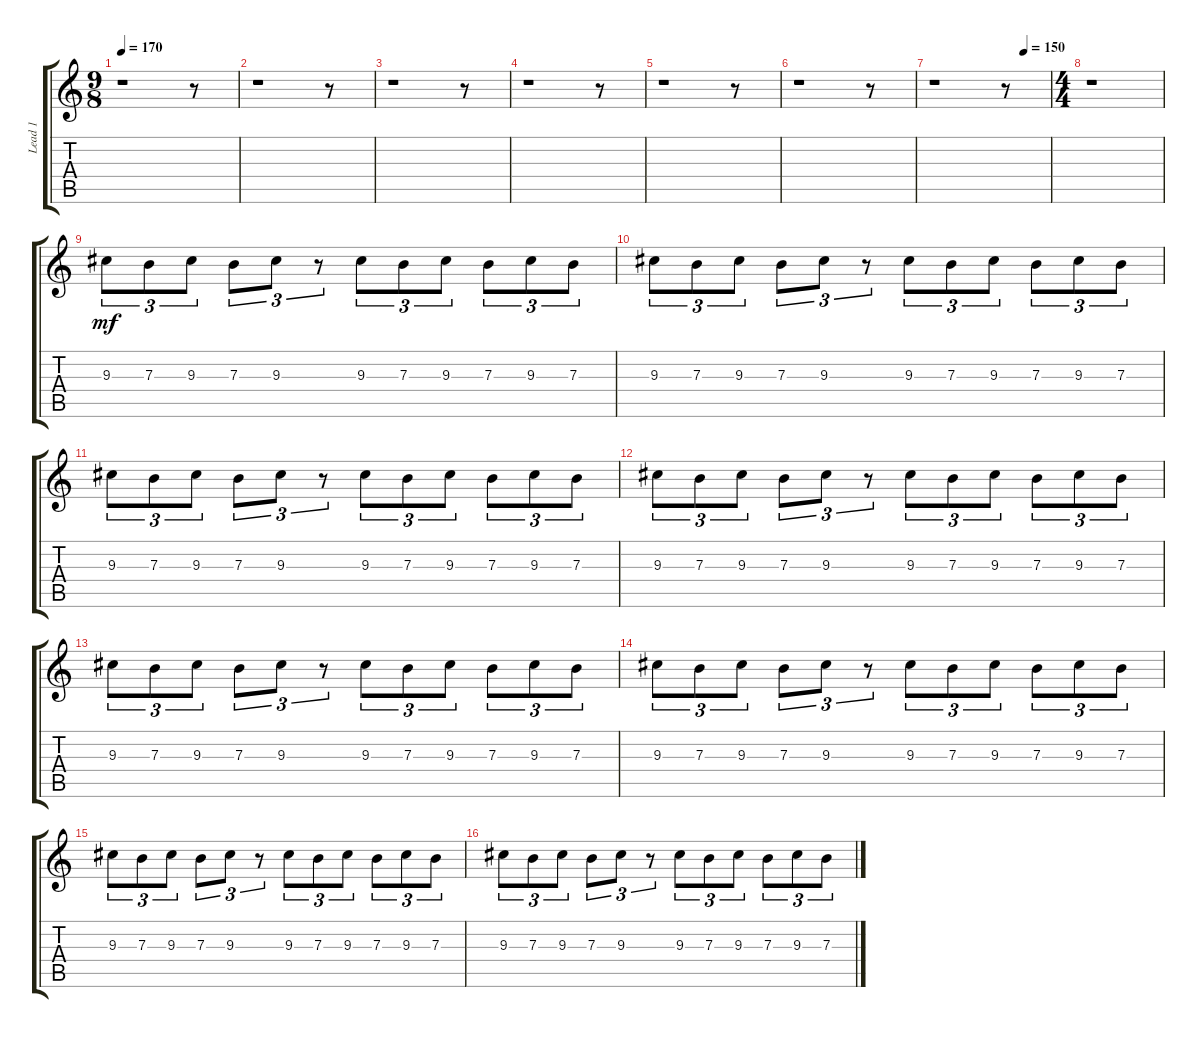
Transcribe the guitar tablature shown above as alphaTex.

\track ("Lead 1" "Lead 1") {instrument distortionguitar}
\staff {score tabs}
\tuning (Db4 Ab3 E3 B2 Gb2 Db2) {hide}
\ts (9 8)
\tempo 170
\clef g2
\ks c
r.1{dy mf} r.8 |
r.1 r.8 |
r.1 r.8 |
r.1 r.8 |
r.1 r.8 |
r.1 r.8 |
\tempo (150 0.7777777777777778)
r.1 r.8 |
\ts (4 4)
r.1 |
9.3.8{tu (3 2)} 7.3.8{tu (3 2)} 9.3.8{tu (3 2)} 7.3.8{tu (3 2)} 9.3.8{tu (3 2)} r.8{tu (3 2)} 9.3.8{tu (3 2)} 7.3.8{tu (3 2)} 9.3.8{tu (3 2)} 7.3.8{tu (3 2)} 9.3.8{tu (3 2)} 7.3.8{tu (3 2)} |
9.3.8{tu (3 2)} 7.3.8{tu (3 2)} 9.3.8{tu (3 2)} 7.3.8{tu (3 2)} 9.3.8{tu (3 2)} r.8{tu (3 2)} 9.3.8{tu (3 2)} 7.3.8{tu (3 2)} 9.3.8{tu (3 2)} 7.3.8{tu (3 2)} 9.3.8{tu (3 2)} 7.3.8{tu (3 2)} |
9.3.8{tu (3 2)} 7.3.8{tu (3 2)} 9.3.8{tu (3 2)} 7.3.8{tu (3 2)} 9.3.8{tu (3 2)} r.8{tu (3 2)} 9.3.8{tu (3 2)} 7.3.8{tu (3 2)} 9.3.8{tu (3 2)} 7.3.8{tu (3 2)} 9.3.8{tu (3 2)} 7.3.8{tu (3 2)} |
9.3.8{tu (3 2)} 7.3.8{tu (3 2)} 9.3.8{tu (3 2)} 7.3.8{tu (3 2)} 9.3.8{tu (3 2)} r.8{tu (3 2)} 9.3.8{tu (3 2)} 7.3.8{tu (3 2)} 9.3.8{tu (3 2)} 7.3.8{tu (3 2)} 9.3.8{tu (3 2)} 7.3.8{tu (3 2)} |
9.3.8{tu (3 2)} 7.3.8{tu (3 2)} 9.3.8{tu (3 2)} 7.3.8{tu (3 2)} 9.3.8{tu (3 2)} r.8{tu (3 2)} 9.3.8{tu (3 2)} 7.3.8{tu (3 2)} 9.3.8{tu (3 2)} 7.3.8{tu (3 2)} 9.3.8{tu (3 2)} 7.3.8{tu (3 2)} |
9.3.8{tu (3 2)} 7.3.8{tu (3 2)} 9.3.8{tu (3 2)} 7.3.8{tu (3 2)} 9.3.8{tu (3 2)} r.8{tu (3 2)} 9.3.8{tu (3 2)} 7.3.8{tu (3 2)} 9.3.8{tu (3 2)} 7.3.8{tu (3 2)} 9.3.8{tu (3 2)} 7.3.8{tu (3 2)} |
9.3.8{tu (3 2)} 7.3.8{tu (3 2)} 9.3.8{tu (3 2)} 7.3.8{tu (3 2)} 9.3.8{tu (3 2)} r.8{tu (3 2)} 9.3.8{tu (3 2)} 7.3.8{tu (3 2)} 9.3.8{tu (3 2)} 7.3.8{tu (3 2)} 9.3.8{tu (3 2)} 7.3.8{tu (3 2)} |
9.3.8{tu (3 2)} 7.3.8{tu (3 2)} 9.3.8{tu (3 2)} 7.3.8{tu (3 2)} 9.3.8{tu (3 2)} r.8{tu (3 2)} 9.3.8{tu (3 2)} 7.3.8{tu (3 2)} 9.3.8{tu (3 2)} 7.3.8{tu (3 2)} 9.3.8{tu (3 2)} 7.3.8{tu (3 2)}
